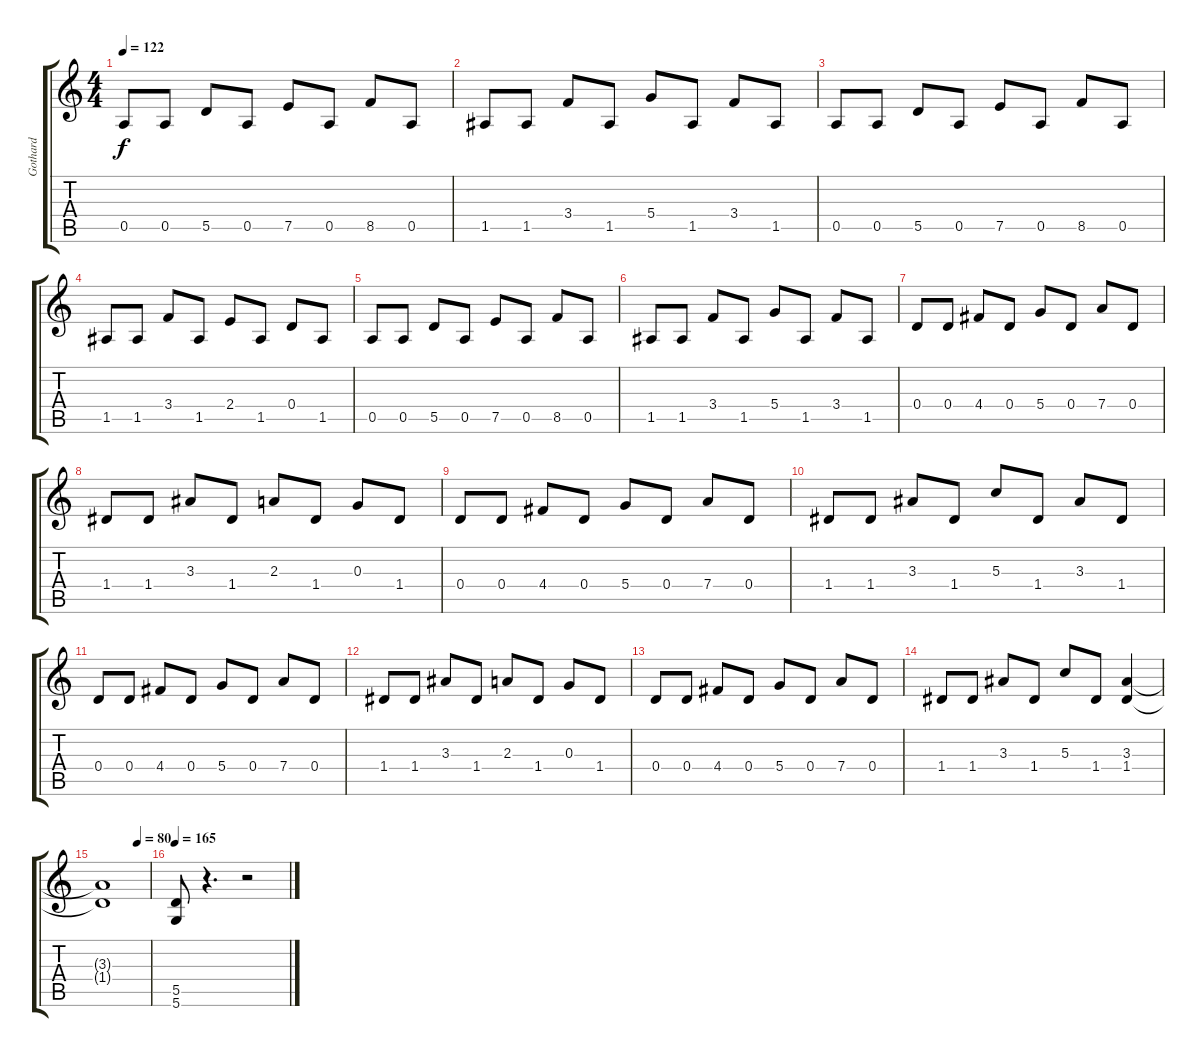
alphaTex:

\track ("Gothard" "Gothard") {instrument overdrivenguitar}
\staff {score tabs}
\tuning (E4 B3 G3 D3 A2 D2) {hide}
\ts (4 4)
\tempo 122
\clef g2
\ks c
0.5.8{dy f} 0.5.8 5.5.8 0.5.8 7.5.8 0.5.8 8.5.8 0.5.8 |
1.5.8 1.5.8 3.4.8 1.5.8 5.4.8 1.5.8 3.4.8 1.5.8 |
0.5.8 0.5.8 5.5.8 0.5.8 7.5.8 0.5.8 8.5.8 0.5.8 |
1.5.8 1.5.8 3.4.8 1.5.8 2.4.8 1.5.8 0.4.8 1.5.8 |
0.5.8 0.5.8 5.5.8 0.5.8 7.5.8 0.5.8 8.5.8 0.5.8 |
1.5.8 1.5.8 3.4.8 1.5.8 5.4.8 1.5.8 3.4.8 1.5.8 |
0.4.8{volume 16} 0.4.8 4.4.8 0.4.8 5.4.8 0.4.8 7.4.8 0.4.8 |
1.4.8 1.4.8 3.3.8 1.4.8 2.3.8 1.4.8 0.3.8 1.4.8 |
0.4.8 0.4.8 4.4.8 0.4.8 5.4.8 0.4.8 7.4.8 0.4.8 |
1.4.8 1.4.8 3.3.8 1.4.8 5.3.8 1.4.8 3.3.8 1.4.8 |
0.4.8 0.4.8 4.4.8 0.4.8 5.4.8 0.4.8 7.4.8 0.4.8 |
1.4.8 1.4.8 3.3.8 1.4.8 2.3.8 1.4.8 0.3.8 1.4.8 |
0.4.8 0.4.8 4.4.8 0.4.8 5.4.8 0.4.8 7.4.8 0.4.8 |
1.4.8 1.4.8 3.3.8 1.4.8 5.3.8 1.4.8 (3.3 1.4).4 |
\tempo (80 0.75)
(3.3{t} 1.4{t}).1 |
\tempo 165
(5.5 5.6).8 r.4{d} r.2
